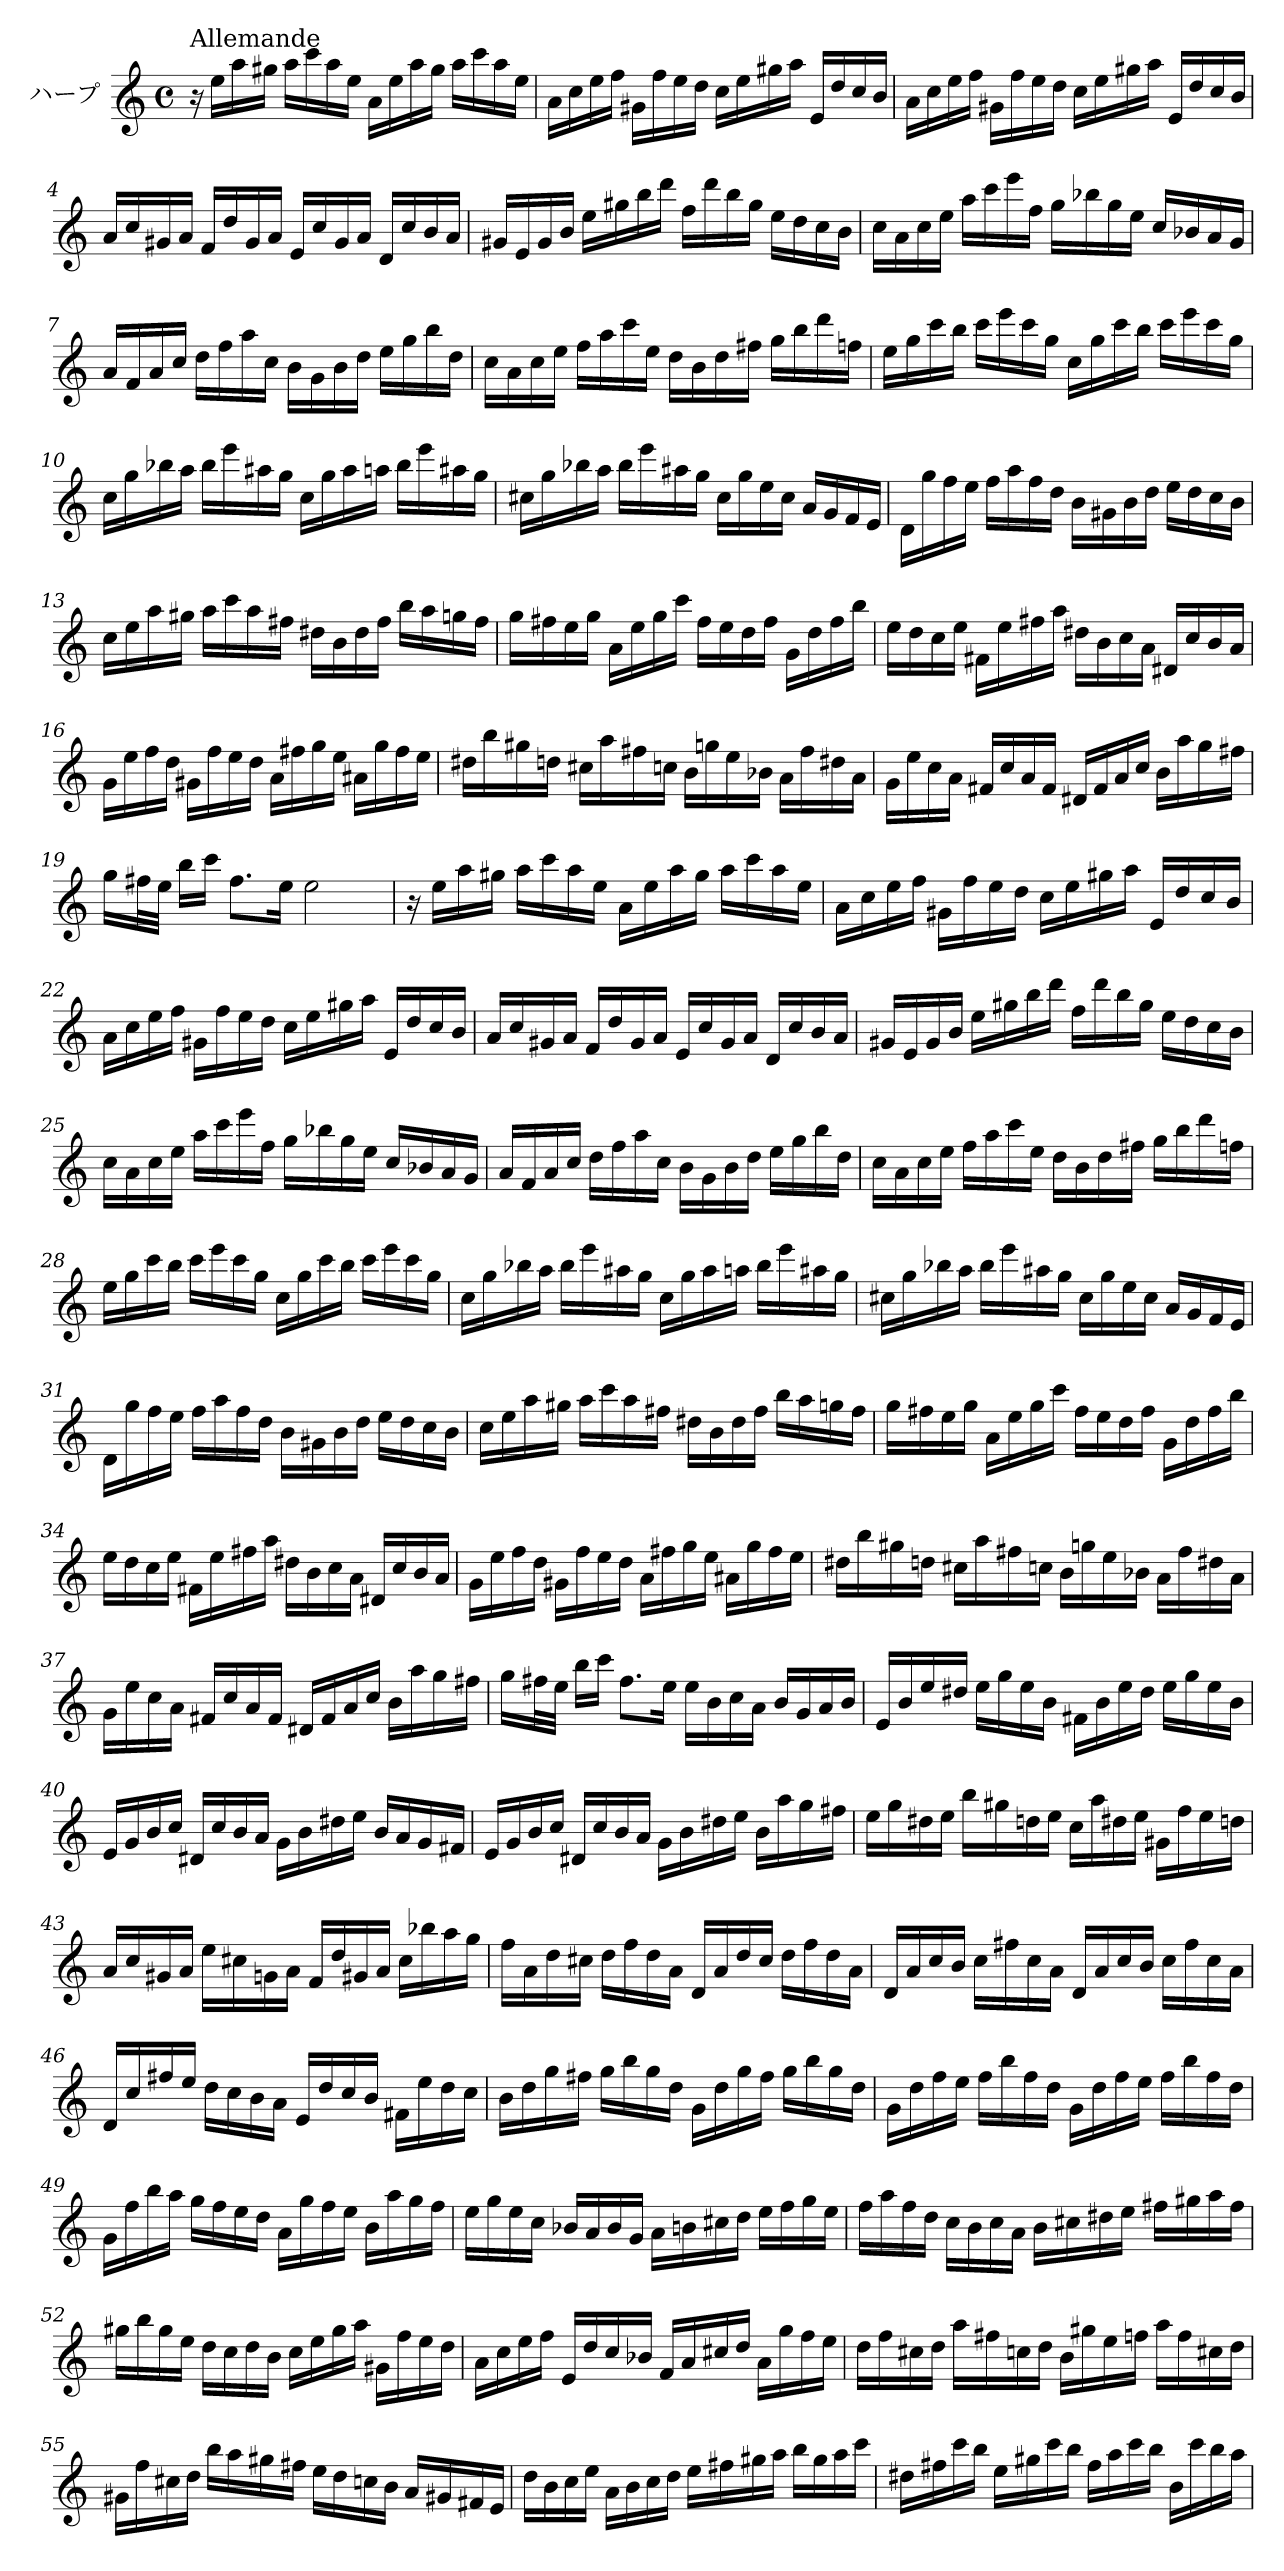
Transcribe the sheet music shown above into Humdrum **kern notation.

**kern
*part1
*staff1
*I"ハープ
*clefG2
*k[]
*M4/4
*met(c)
=1
!LO:TX:a:t=Allemande
16r
16ee\LL
16aa\
16gg#X\JJ
16aa\LL
16ccc\
16aa\
16ee\JJ
16a\LL
16ee\
16aa\
16gg#\JJ
16aa\LL
16ccc\
16aa\
16ee\JJ
=2
16a\LL
16cc\
16ee\
16ff\JJ
16g#X\LL
16ff\
16ee\
16dd\JJ
16cc\LL
16ee\
16gg#X\
16aa\JJ
16e/LL
16dd/
16cc/
16b/JJ
!!LO:LB:g=z
=3
16a\LL
16cc\
16ee\
16ff\JJ
16g#X\LL
16ff\
16ee\
16dd\JJ
16cc\LL
16ee\
16gg#X\
16aa\JJ
16e/LL
16dd/
16cc/
16b/JJ
=4
16a/LL
16cc/
16g#X/
16a/JJ
16f/LL
16dd/
16g#/
16a/JJ
16e/LL
16cc/
16g#/
16a/JJ
16d/LL
16cc/
16b/
16a/JJ
!!LO:LB:g=z
=5
16g#X/LL
16e/
16g#/
16b/JJ
16ee\LL
16gg#X\
16bb\
16ddd\JJ
16ff\LL
16ddd\
16bb\
16gg#\JJ
16ee\LL
16dd\
16cc\
16b\JJ
=6
16cc\LL
16a\
16cc\
16ee\JJ
16aa\LL
16ccc\
16eee\
16ff\JJ
16gg\LL
16bb-X\
16gg\
16ee\JJ
16cc/LL
16b-X/
16a/
16g/JJ
!!LO:LB:g=z
=7
16a/LL
16f/
16a/
16cc/JJ
16dd\LL
16ff\
16aa\
16cc\JJ
16b\LL
16g\
16b\
16dd\JJ
16ee\LL
16gg\
16bb\
16dd\JJ
=8
16cc\LL
16a\
16cc\
16ee\JJ
16ff\LL
16aa\
16ccc\
16ee\JJ
16dd\LL
16b\
16dd\
16ff#X\JJ
16gg\LL
16bb\
16ddd\
16ffn\JJ
!!LO:LB:g=z
=9
16ee\LL
16gg\
16ccc\
16bb\JJ
16ccc\LL
16eee\
16ccc\
16gg\JJ
16cc\LL
16gg\
16ccc\
16bb\JJ
16ccc\LL
16eee\
16ccc\
16gg\JJ
!!LO:LB:g=z
=10
16cc\LL
16gg\
16bb-X\
16aa\JJ
16bb-\LL
16eee\
16aa#X\
16gg\JJ
16cc\LL
16gg\
16aa#\
16aan\JJ
16bb-\LL
16eee\
16aa#X\
16gg\JJ
=11
16cc#X\LL
16gg\
16bb-X\
16aa\JJ
16bb-\LL
16eee\
16aa#X\
16gg\JJ
16cc#\LL
16gg\
16ee\
16cc#\JJ
16a/LL
16g/
16f/
16e/JJ
!!LO:LB:g=z
=12
16d\LL
16gg\
16ff\
16ee\JJ
16ff\LL
16aa\
16ff\
16dd\JJ
16b\LL
16g#X\
16b\
16dd\JJ
16ee\LL
16dd\
16cc\
16b\JJ
=13
16cc\LL
16ee\
16aa\
16gg#X\JJ
16aa\LL
16ccc\
16aa\
16ff#X\JJ
16dd#X\LL
16b\
16dd#\
16ff#\JJ
16bb\LL
16aa\
16ggn\
16ff#\JJ
!!LO:PB:g=z
=14
16gg\LL
16ff#X\
16ee\
16gg\JJ
16a\LL
16ee\
16gg\
16ccc\JJ
16ff#\LL
16ee\
16dd\
16ff#\JJ
16g\LL
16dd\
16ff#\
16bb\JJ
=15
16ee\LL
16dd\
16cc\
16ee\JJ
16f#X\LL
16ee\
16ff#X\
16aa\JJ
16dd#X\LL
16b\
16cc\
16a\JJ
16d#X/LL
16cc/
16b/
16a/JJ
!!LO:LB:g=z
=16
16g\LL
16ee\
16ff\
16dd\JJ
16g#X\LL
16ff\
16ee\
16dd\JJ
16a\LL
16ff#X\
16gg\
16ee\JJ
16a#X\LL
16gg\
16ff#\
16ee\JJ
=17
16dd#X\LL
16bb\
16gg#X\
16ddn\JJ
16cc#X\LL
16aa\
16ff#X\
16ccn\JJ
16b\LL
16ggn\
16ee\
16b-X\JJ
16a\LL
16ff#\
16dd#X\
16a\JJ
!!LO:LB:g=z
=18
16g\LL
16ee\
16cc\
16a\JJ
16f#X/LL
16cc/
16a/
16f#/JJ
16d#X/LL
16f#/
16a/
16cc/JJ
16b\LL
16aa\
16gg\
16ff#X\JJ
=19
16gg\LL
32ff#X\L
32ee\JJJ
16bb\LL
16ccc\JJ
8.ff#\L
16ee\Jk
2ee\
=20
16r
16ee\LL
16aa\
16gg#X\JJ
16aa\LL
16ccc\
16aa\
16ee\JJ
16a\LL
16ee\
16aa\
16gg#\JJ
16aa\LL
16ccc\
16aa\
16ee\JJ
!!LO:LB:g=z
=21
16a\LL
16cc\
16ee\
16ff\JJ
16g#X\LL
16ff\
16ee\
16dd\JJ
16cc\LL
16ee\
16gg#X\
16aa\JJ
16e/LL
16dd/
16cc/
16b/JJ
=22
16a\LL
16cc\
16ee\
16ff\JJ
16g#X\LL
16ff\
16ee\
16dd\JJ
16cc\LL
16ee\
16gg#X\
16aa\JJ
16e/LL
16dd/
16cc/
16b/JJ
!!LO:LB:g=z
=23
16a/LL
16cc/
16g#X/
16a/JJ
16f/LL
16dd/
16g#/
16a/JJ
16e/LL
16cc/
16g#/
16a/JJ
16d/LL
16cc/
16b/
16a/JJ
=24
16g#X/LL
16e/
16g#/
16b/JJ
16ee\LL
16gg#X\
16bb\
16ddd\JJ
16ff\LL
16ddd\
16bb\
16gg#\JJ
16ee\LL
16dd\
16cc\
16b\JJ
!!LO:LB:g=z
=25
16cc\LL
16a\
16cc\
16ee\JJ
16aa\LL
16ccc\
16eee\
16ff\JJ
16gg\LL
16bb-X\
16gg\
16ee\JJ
16cc/LL
16b-X/
16a/
16g/JJ
=26
16a/LL
16f/
16a/
16cc/JJ
16dd\LL
16ff\
16aa\
16cc\JJ
16b\LL
16g\
16b\
16dd\JJ
16ee\LL
16gg\
16bb\
16dd\JJ
!!LO:LB:g=z
=27
16cc\LL
16a\
16cc\
16ee\JJ
16ff\LL
16aa\
16ccc\
16ee\JJ
16dd\LL
16b\
16dd\
16ff#X\JJ
16gg\LL
16bb\
16ddd\
16ffn\JJ
=28
16ee\LL
16gg\
16ccc\
16bb\JJ
16ccc\LL
16eee\
16ccc\
16gg\JJ
16cc\LL
16gg\
16ccc\
16bb\JJ
16ccc\LL
16eee\
16ccc\
16gg\JJ
!!LO:LB:g=z
=29
16cc\LL
16gg\
16bb-X\
16aa\JJ
16bb-\LL
16eee\
16aa#X\
16gg\JJ
16cc\LL
16gg\
16aa#\
16aan\JJ
16bb-\LL
16eee\
16aa#X\
16gg\JJ
=30
16cc#X\LL
16gg\
16bb-X\
16aa\JJ
16bb-\LL
16eee\
16aa#X\
16gg\JJ
16cc#\LL
16gg\
16ee\
16cc#\JJ
16a/LL
16g/
16f/
16e/JJ
!!LO:LB:g=z
=31
16d\LL
16gg\
16ff\
16ee\JJ
16ff\LL
16aa\
16ff\
16dd\JJ
16b\LL
16g#X\
16b\
16dd\JJ
16ee\LL
16dd\
16cc\
16b\JJ
=32
16cc\LL
16ee\
16aa\
16gg#X\JJ
16aa\LL
16ccc\
16aa\
16ff#X\JJ
16dd#X\LL
16b\
16dd#\
16ff#\JJ
16bb\LL
16aa\
16ggn\
16ff#\JJ
!!LO:LB:g=z
=33
16gg\LL
16ff#X\
16ee\
16gg\JJ
16a\LL
16ee\
16gg\
16ccc\JJ
16ff#\LL
16ee\
16dd\
16ff#\JJ
16g\LL
16dd\
16ff#\
16bb\JJ
=34
16ee\LL
16dd\
16cc\
16ee\JJ
16f#X\LL
16ee\
16ff#X\
16aa\JJ
16dd#X\LL
16b\
16cc\
16a\JJ
16d#X/LL
16cc/
16b/
16a/JJ
!!LO:LB:g=z
=35
16g\LL
16ee\
16ff\
16dd\JJ
16g#X\LL
16ff\
16ee\
16dd\JJ
16a\LL
16ff#X\
16gg\
16ee\JJ
16a#X\LL
16gg\
16ff#\
16ee\JJ
=36
16dd#X\LL
16bb\
16gg#X\
16ddn\JJ
16cc#X\LL
16aa\
16ff#X\
16ccn\JJ
16b\LL
16ggn\
16ee\
16b-X\JJ
16a\LL
16ff#\
16dd#X\
16a\JJ
!!LO:PB:g=z
=37
16g\LL
16ee\
16cc\
16a\JJ
16f#X/LL
16cc/
16a/
16f#/JJ
16d#X/LL
16f#/
16a/
16cc/JJ
16b\LL
16aa\
16gg\
16ff#X\JJ
=38
16gg\LL
32ff#X\L
32ee\JJJ
16bb\LL
16ccc\JJ
8.ff#\L
16ee\Jk
16ee\LL
16b\
16cc\
16a\JJ
16b/LL
16g/
16a/
16b/JJ
!!LO:LB:g=z
=39
16e/LL
16b/
16ee/
16dd#X/JJ
16ee\LL
16gg\
16ee\
16b\JJ
16f#X\LL
16b\
16ee\
16dd#\JJ
16ee\LL
16gg\
16ee\
16b\JJ
=40
16e/LL
16g/
16b/
16cc/JJ
16d#X/LL
16cc/
16b/
16a/JJ
16g\LL
16b\
16dd#X\
16ee\JJ
16b/LL
16a/
16g/
16f#X/JJ
!!LO:LB:g=z
=41
16e/LL
16g/
16b/
16cc/JJ
16d#X/LL
16cc/
16b/
16a/JJ
16g\LL
16b\
16dd#X\
16ee\JJ
16b\LL
16aa\
16gg\
16ff#X\JJ
=42
16ee\LL
16gg\
16dd#X\
16ee\JJ
16bb\LL
16gg#X\
16ddn\
16ee\JJ
16cc\LL
16aa\
16dd#X\
16ee\JJ
16g#X\LL
16ff\
16ee\
16ddn\JJ
!!LO:LB:g=z
=43
16a/LL
16cc/
16g#X/
16a/JJ
16ee\LL
16cc#X\
16gn\
16a\JJ
16f/LL
16dd/
16g#X/
16a/JJ
16cc#\LL
16bb-X\
16aa\
16gg\JJ
=44
16ff\LL
16a\
16dd\
16cc#X\JJ
16dd\LL
16ff\
16dd\
16a\JJ
16d/LL
16a/
16dd/
16cc#/JJ
16dd\LL
16ff\
16dd\
16a\JJ
!!LO:LB:g=z
=45
16d/LL
16a/
16cc/
16b/JJ
16cc\LL
16ff#X\
16cc\
16a\JJ
16d/LL
16a/
16cc/
16b/JJ
16cc\LL
16ff#\
16cc\
16a\JJ
=46
16d/LL
16cc/
16ff#X/
16ee/JJ
16dd\LL
16cc\
16b\
16a\JJ
16e/LL
16dd/
16cc/
16b/JJ
16f#X\LL
16ee\
16dd\
16cc\JJ
!!LO:LB:g=z
=47
16b\LL
16dd\
16gg\
16ff#X\JJ
16gg\LL
16bb\
16gg\
16dd\JJ
16g\LL
16dd\
16gg\
16ff#\JJ
16gg\LL
16bb\
16gg\
16dd\JJ
=48
16g\LL
16dd\
16ff\
16ee\JJ
16ff\LL
16bb\
16ff\
16dd\JJ
16g\LL
16dd\
16ff\
16ee\JJ
16ff\LL
16bb\
16ff\
16dd\JJ
!!LO:LB:g=z
=49
16g\LL
16ff\
16bb\
16aa\JJ
16gg\LL
16ff\
16ee\
16dd\JJ
16a\LL
16gg\
16ff\
16ee\JJ
16b\LL
16aa\
16gg\
16ff\JJ
=50
16ee\LL
16gg\
16ee\
16cc\JJ
16b-X/LL
16a/
16b-/
16g/JJ
16a\LL
16bn\
16cc#X\
16dd\JJ
16ee\LL
16ff\
16gg\
16ee\JJ
!!LO:LB:g=z
=51
16ff\LL
16aa\
16ff\
16dd\JJ
16cc\LL
16b\
16cc\
16a\JJ
16b\LL
16cc#X\
16dd#X\
16ee\JJ
16ff#X\LL
16gg#X\
16aa\
16ff#\JJ
=52
16gg#X\LL
16bb\
16gg#\
16ee\JJ
16dd\LL
16cc\
16dd\
16b\JJ
16cc\LL
16ee\
16gg#\
16aa\JJ
16g#X\LL
16ff\
16ee\
16dd\JJ
!!LO:LB:g=z
=53
16a\LL
16cc\
16ee\
16ff\JJ
16e/LL
16dd/
16cc/
16b-X/JJ
16f/LL
16a/
16cc#X/
16dd/JJ
16a\LL
16gg\
16ff\
16ee\JJ
=54
16dd\LL
16ff\
16cc#X\
16dd\JJ
16aa\LL
16ff#X\
16ccn\
16dd\JJ
16b\LL
16gg#X\
16ee\
16ffn\JJ
16aa\LL
16ff\
16cc#X\
16dd\JJ
!!LO:LB:g=z
=55
16g#X\LL
16ff\
16cc#X\
16dd\JJ
16bb\LL
16aa\
16gg#X\
16ff#X\JJ
16ee\LL
16dd\
16ccn\
16b\JJ
16a/LL
16g#X/
16f#X/
16e/JJ
=56
16dd\LL
16b\
16cc\
16ee\JJ
16a\LL
16b\
16cc\
16dd\JJ
16ee\LL
16ff#X\
16gg#X\
16aa\JJ
16bb\LL
16gg#\
16aa\
16ccc\JJ
!!LO:LB:g=z
=57
16dd#X\LL
16ff#X\
16ccc\
16bb\JJ
16ee\LL
16gg#X\
16ccc\
16bb\JJ
16ff#\LL
16aa\
16ccc\
16bb\JJ
16b\LL
16ccc\
16bb\
16aa\JJ
=
*-
